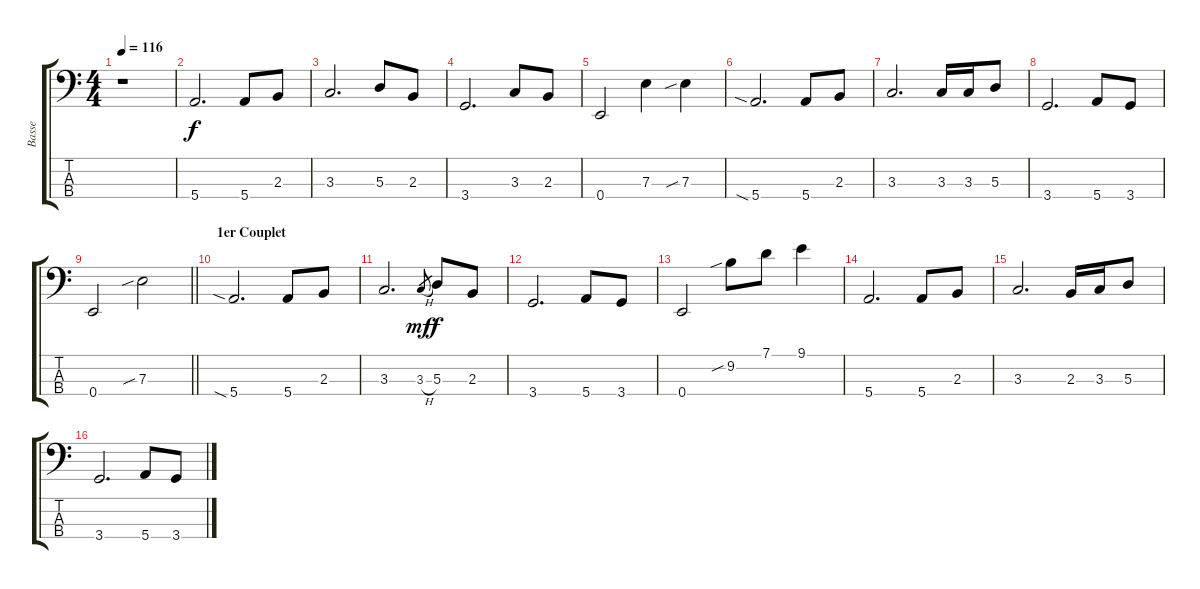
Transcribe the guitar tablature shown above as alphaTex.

\track ("Basse" "Basse") {instrument electricbassfinger}
\staff {score tabs}
\tuning (G2 D2 A1 E1) {hide}
\ts (4 4)
\tempo 116
\clef f4
\ks c
r.1{dy f} |
5.4.2{d} 5.4.8 2.3.8 |
3.3.2{d} 5.3.8 2.3.8 |
3.4.2{d} 3.3.8 2.3.8 |
0.4.2 7.3.4 7.3{sib}.4 |
5.4{sia}.2{d} 5.4.8 2.3.8 |
3.3.2{d} 3.3.16 3.3.16 5.3.8 |
3.4.2{d} 5.4.8 3.4.8 |
\barLineRight lightlight
0.4.2 7.3{sib}.2 |
\section ("" "1er Couplet")
5.4{sia}.2{d} 5.4.8 2.3.8 |
3.3.2{d} 3.3{h}.8{gr dy mf} 5.3.8{dy f} 2.3.8 |
3.4.2{d} 5.4.8 3.4.8 |
0.4.2 9.2{sib}.8 7.1.8 9.1.4 |
5.4.2{d} 5.4.8 2.3.8 |
3.3.2{d} 2.3.16 3.3.16 5.3.8 |
3.4.2{d} 5.4.8 3.4.8
